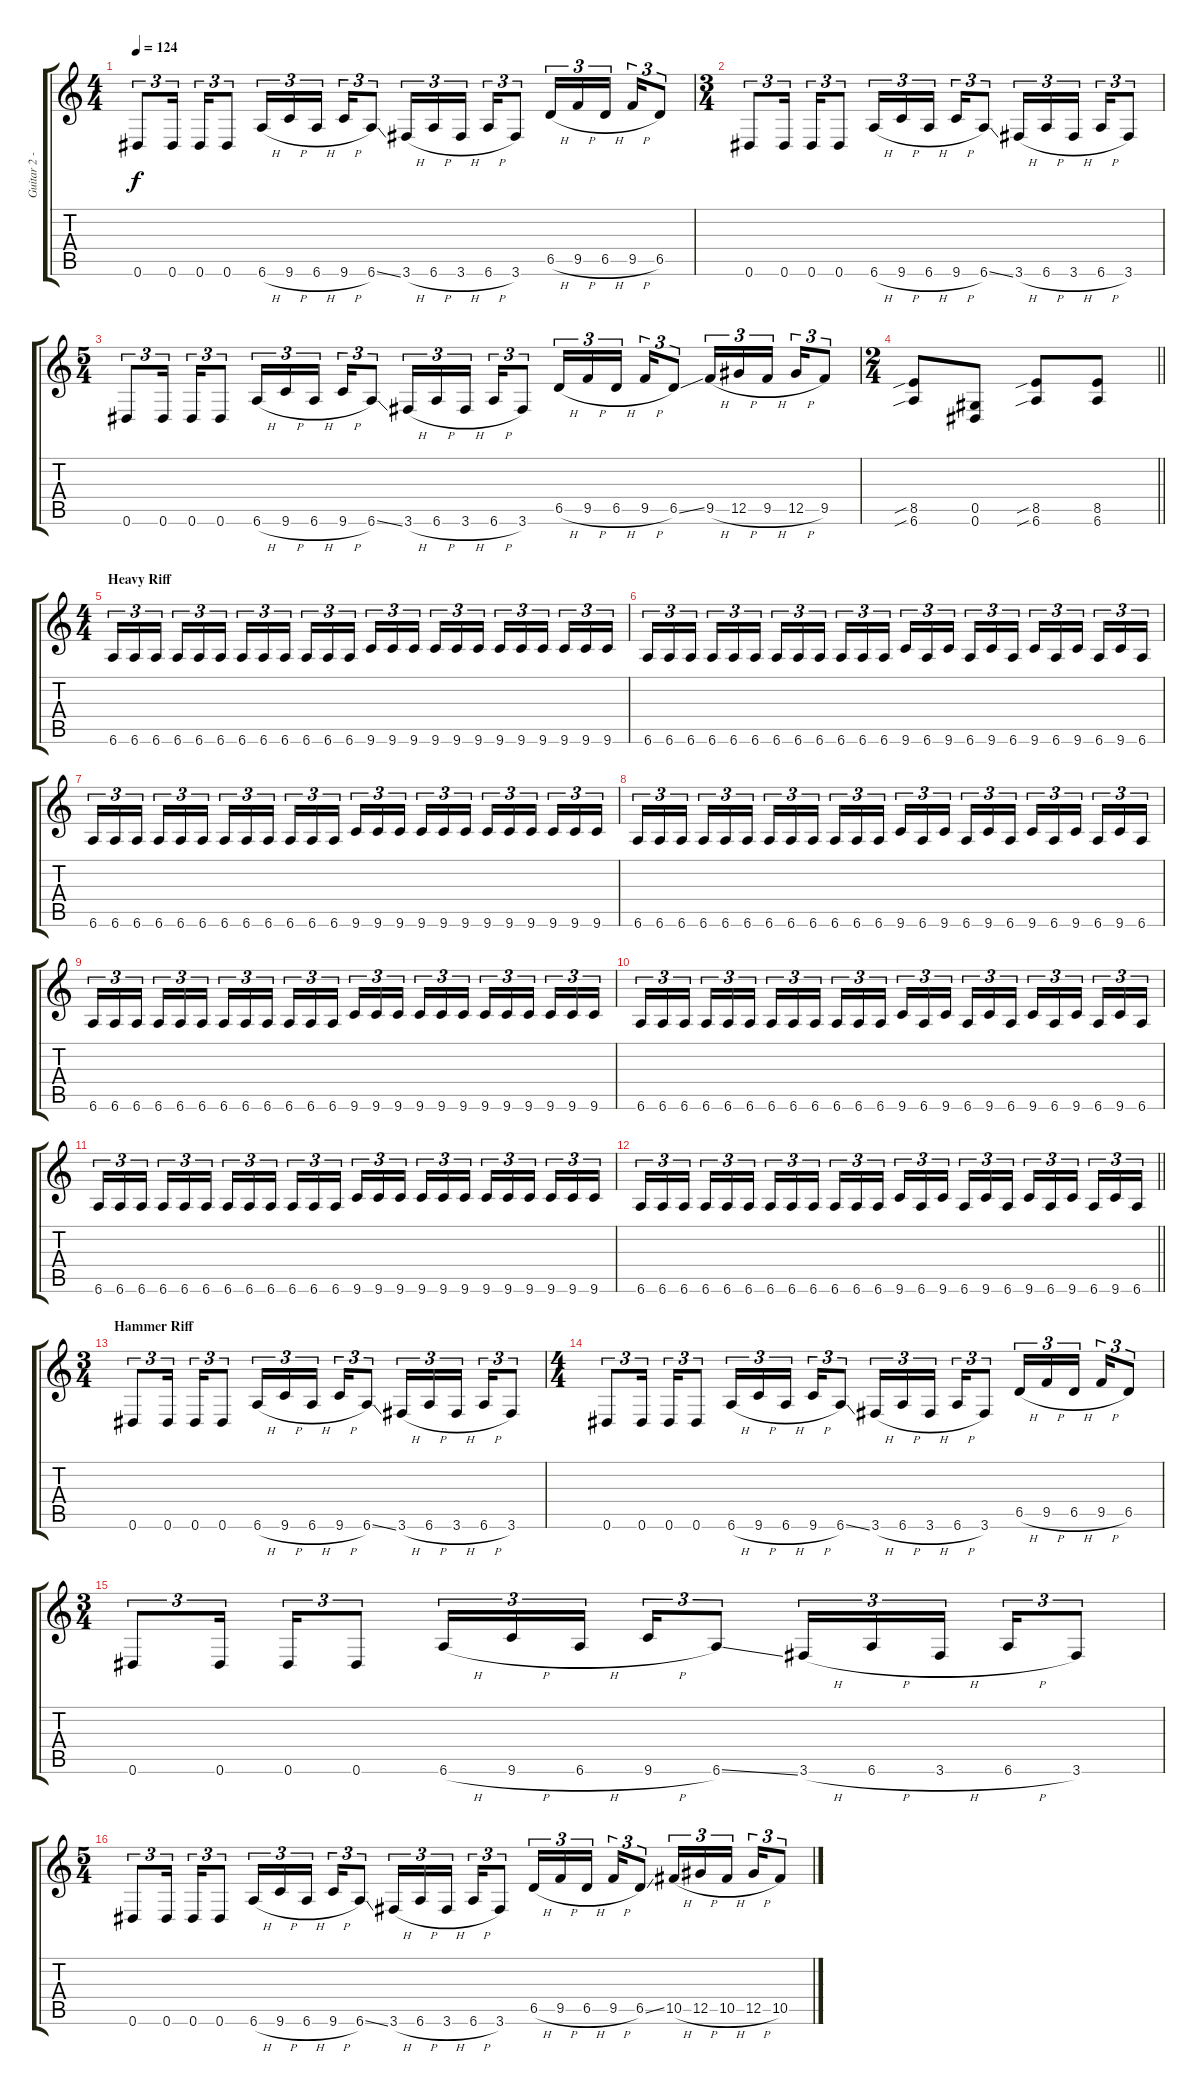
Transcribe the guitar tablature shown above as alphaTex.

\track ("Guitar 2 - Jack Owen" "Guitar 2 -") {instrument distortionguitar}
\staff {score tabs}
\tuning (Eb4 Bb3 Gb3 Db3 Ab2 Eb2) {hide}
\ts (4 4)
\tempo 124
\clef g2
\ks c
0.6.8{tu (3 2) dy f} 0.6.16{tu (3 2) beam splitsecondary} 0.6.16{tu (3 2)} 0.6.8{tu (3 2)} 6.6{h}.16{tu (3 2)} 9.6{h}.16{tu (3 2)} 6.6{h}.16{tu (3 2) beam splitsecondary} 9.6{h}.16{tu (3 2)} 6.6{ss}.8{tu (3 2)} 3.6{h}.16{tu (3 2)} 6.6{h}.16{tu (3 2)} 3.6{h}.16{tu (3 2) beam splitsecondary} 6.6{h}.16{tu (3 2)} 3.6.8{tu (3 2)} 6.5{h}.16{tu (3 2)} 9.5{h}.16{tu (3 2)} 6.5{h}.16{tu (3 2) beam splitsecondary} 9.5{h}.16{tu (3 2)} 6.5.8{tu (3 2)} |
\ts (3 4)
0.6.8{tu (3 2)} 0.6.16{tu (3 2) beam splitsecondary} 0.6.16{tu (3 2)} 0.6.8{tu (3 2)} 6.6{h}.16{tu (3 2)} 9.6{h}.16{tu (3 2)} 6.6{h}.16{tu (3 2) beam splitsecondary} 9.6{h}.16{tu (3 2)} 6.6{ss}.8{tu (3 2)} 3.6{h}.16{tu (3 2)} 6.6{h}.16{tu (3 2)} 3.6{h}.16{tu (3 2) beam splitsecondary} 6.6{h}.16{tu (3 2)} 3.6.8{tu (3 2)} |
\ts (5 4)
0.6.8{tu (3 2)} 0.6.16{tu (3 2) beam splitsecondary} 0.6.16{tu (3 2)} 0.6.8{tu (3 2)} 6.6{h}.16{tu (3 2)} 9.6{h}.16{tu (3 2)} 6.6{h}.16{tu (3 2) beam splitsecondary} 9.6{h}.16{tu (3 2)} 6.6{ss}.8{tu (3 2)} 3.6{h}.16{tu (3 2)} 6.6{h}.16{tu (3 2)} 3.6{h}.16{tu (3 2) beam splitsecondary} 6.6{h}.16{tu (3 2)} 3.6.8{tu (3 2)} 6.5{h}.16{tu (3 2)} 9.5{h}.16{tu (3 2)} 6.5{h}.16{tu (3 2) beam splitsecondary} 9.5{h}.16{tu (3 2)} 6.5{ss}.8{tu (3 2)} 9.5{h}.16{tu (3 2)} 12.5{h}.16{tu (3 2)} 9.5{h}.16{tu (3 2) beam splitsecondary} 12.5{h}.16{tu (3 2)} 9.5.8{tu (3 2)} |
\ts (2 4)
\barLineRight lightlight
(8.5{sib} 6.6{sib}).8 (0.5 0.6).8 (8.5{sib} 6.6{sib}).8 (8.5 6.6).8 |
\ts (4 4)
\section ("" "Heavy Riff")
6.6.16{tu (3 2)} 6.6.16{tu (3 2)} 6.6.16{tu (3 2) beam splitsecondary} 6.6.16{tu (3 2)} 6.6.16{tu (3 2)} 6.6.16{tu (3 2)} 6.6.16{tu (3 2)} 6.6.16{tu (3 2)} 6.6.16{tu (3 2) beam splitsecondary} 6.6.16{tu (3 2)} 6.6.16{tu (3 2)} 6.6.16{tu (3 2)} 9.6.16{tu (3 2)} 9.6.16{tu (3 2)} 9.6.16{tu (3 2) beam splitsecondary} 9.6.16{tu (3 2)} 9.6.16{tu (3 2)} 9.6.16{tu (3 2)} 9.6.16{tu (3 2)} 9.6.16{tu (3 2)} 9.6.16{tu (3 2) beam splitsecondary} 9.6.16{tu (3 2)} 9.6.16{tu (3 2)} 9.6.16{tu (3 2)} |
6.6.16{tu (3 2)} 6.6.16{tu (3 2)} 6.6.16{tu (3 2) beam splitsecondary} 6.6.16{tu (3 2)} 6.6.16{tu (3 2)} 6.6.16{tu (3 2)} 6.6.16{tu (3 2)} 6.6.16{tu (3 2)} 6.6.16{tu (3 2) beam splitsecondary} 6.6.16{tu (3 2)} 6.6.16{tu (3 2)} 6.6.16{tu (3 2)} 9.6.16{tu (3 2)} 6.6.16{tu (3 2)} 9.6.16{tu (3 2) beam splitsecondary} 6.6.16{tu (3 2)} 9.6.16{tu (3 2)} 6.6.16{tu (3 2)} 9.6.16{tu (3 2)} 6.6.16{tu (3 2)} 9.6.16{tu (3 2) beam splitsecondary} 6.6.16{tu (3 2)} 9.6.16{tu (3 2)} 6.6.16{tu (3 2)} |
6.6.16{tu (3 2)} 6.6.16{tu (3 2)} 6.6.16{tu (3 2) beam splitsecondary} 6.6.16{tu (3 2)} 6.6.16{tu (3 2)} 6.6.16{tu (3 2)} 6.6.16{tu (3 2)} 6.6.16{tu (3 2)} 6.6.16{tu (3 2) beam splitsecondary} 6.6.16{tu (3 2)} 6.6.16{tu (3 2)} 6.6.16{tu (3 2)} 9.6.16{tu (3 2)} 9.6.16{tu (3 2)} 9.6.16{tu (3 2) beam splitsecondary} 9.6.16{tu (3 2)} 9.6.16{tu (3 2)} 9.6.16{tu (3 2)} 9.6.16{tu (3 2)} 9.6.16{tu (3 2)} 9.6.16{tu (3 2) beam splitsecondary} 9.6.16{tu (3 2)} 9.6.16{tu (3 2)} 9.6.16{tu (3 2)} |
6.6.16{tu (3 2)} 6.6.16{tu (3 2)} 6.6.16{tu (3 2) beam splitsecondary} 6.6.16{tu (3 2)} 6.6.16{tu (3 2)} 6.6.16{tu (3 2)} 6.6.16{tu (3 2)} 6.6.16{tu (3 2)} 6.6.16{tu (3 2) beam splitsecondary} 6.6.16{tu (3 2)} 6.6.16{tu (3 2)} 6.6.16{tu (3 2)} 9.6.16{tu (3 2)} 6.6.16{tu (3 2)} 9.6.16{tu (3 2) beam splitsecondary} 6.6.16{tu (3 2)} 9.6.16{tu (3 2)} 6.6.16{tu (3 2)} 9.6.16{tu (3 2)} 6.6.16{tu (3 2)} 9.6.16{tu (3 2) beam splitsecondary} 6.6.16{tu (3 2)} 9.6.16{tu (3 2)} 6.6.16{tu (3 2)} |
6.6.16{tu (3 2)} 6.6.16{tu (3 2)} 6.6.16{tu (3 2) beam splitsecondary} 6.6.16{tu (3 2)} 6.6.16{tu (3 2)} 6.6.16{tu (3 2)} 6.6.16{tu (3 2)} 6.6.16{tu (3 2)} 6.6.16{tu (3 2) beam splitsecondary} 6.6.16{tu (3 2)} 6.6.16{tu (3 2)} 6.6.16{tu (3 2)} 9.6.16{tu (3 2)} 9.6.16{tu (3 2)} 9.6.16{tu (3 2) beam splitsecondary} 9.6.16{tu (3 2)} 9.6.16{tu (3 2)} 9.6.16{tu (3 2)} 9.6.16{tu (3 2)} 9.6.16{tu (3 2)} 9.6.16{tu (3 2) beam splitsecondary} 9.6.16{tu (3 2)} 9.6.16{tu (3 2)} 9.6.16{tu (3 2)} |
6.6.16{tu (3 2)} 6.6.16{tu (3 2)} 6.6.16{tu (3 2) beam splitsecondary} 6.6.16{tu (3 2)} 6.6.16{tu (3 2)} 6.6.16{tu (3 2)} 6.6.16{tu (3 2)} 6.6.16{tu (3 2)} 6.6.16{tu (3 2) beam splitsecondary} 6.6.16{tu (3 2)} 6.6.16{tu (3 2)} 6.6.16{tu (3 2)} 9.6.16{tu (3 2)} 6.6.16{tu (3 2)} 9.6.16{tu (3 2) beam splitsecondary} 6.6.16{tu (3 2)} 9.6.16{tu (3 2)} 6.6.16{tu (3 2)} 9.6.16{tu (3 2)} 6.6.16{tu (3 2)} 9.6.16{tu (3 2) beam splitsecondary} 6.6.16{tu (3 2)} 9.6.16{tu (3 2)} 6.6.16{tu (3 2)} |
6.6.16{tu (3 2)} 6.6.16{tu (3 2)} 6.6.16{tu (3 2) beam splitsecondary} 6.6.16{tu (3 2)} 6.6.16{tu (3 2)} 6.6.16{tu (3 2)} 6.6.16{tu (3 2)} 6.6.16{tu (3 2)} 6.6.16{tu (3 2) beam splitsecondary} 6.6.16{tu (3 2)} 6.6.16{tu (3 2)} 6.6.16{tu (3 2)} 9.6.16{tu (3 2)} 9.6.16{tu (3 2)} 9.6.16{tu (3 2) beam splitsecondary} 9.6.16{tu (3 2)} 9.6.16{tu (3 2)} 9.6.16{tu (3 2)} 9.6.16{tu (3 2)} 9.6.16{tu (3 2)} 9.6.16{tu (3 2) beam splitsecondary} 9.6.16{tu (3 2)} 9.6.16{tu (3 2)} 9.6.16{tu (3 2)} |
\barLineRight lightlight
6.6.16{tu (3 2)} 6.6.16{tu (3 2)} 6.6.16{tu (3 2) beam splitsecondary} 6.6.16{tu (3 2)} 6.6.16{tu (3 2)} 6.6.16{tu (3 2)} 6.6.16{tu (3 2)} 6.6.16{tu (3 2)} 6.6.16{tu (3 2) beam splitsecondary} 6.6.16{tu (3 2)} 6.6.16{tu (3 2)} 6.6.16{tu (3 2)} 9.6.16{tu (3 2)} 6.6.16{tu (3 2)} 9.6.16{tu (3 2) beam splitsecondary} 6.6.16{tu (3 2)} 9.6.16{tu (3 2)} 6.6.16{tu (3 2)} 9.6.16{tu (3 2)} 6.6.16{tu (3 2)} 9.6.16{tu (3 2) beam splitsecondary} 6.6.16{tu (3 2)} 9.6.16{tu (3 2)} 6.6.16{tu (3 2)} |
\ts (3 4)
\section ("" "Hammer Riff")
0.6.8{tu (3 2)} 0.6.16{tu (3 2) beam splitsecondary} 0.6.16{tu (3 2)} 0.6.8{tu (3 2)} 6.6{h}.16{tu (3 2)} 9.6{h}.16{tu (3 2)} 6.6{h}.16{tu (3 2) beam splitsecondary} 9.6{h}.16{tu (3 2)} 6.6{ss}.8{tu (3 2)} 3.6{h}.16{tu (3 2)} 6.6{h}.16{tu (3 2)} 3.6{h}.16{tu (3 2) beam splitsecondary} 6.6{h}.16{tu (3 2)} 3.6.8{tu (3 2)} |
\ts (4 4)
0.6.8{tu (3 2)} 0.6.16{tu (3 2) beam splitsecondary} 0.6.16{tu (3 2)} 0.6.8{tu (3 2)} 6.6{h}.16{tu (3 2)} 9.6{h}.16{tu (3 2)} 6.6{h}.16{tu (3 2) beam splitsecondary} 9.6{h}.16{tu (3 2)} 6.6{ss}.8{tu (3 2)} 3.6{h}.16{tu (3 2)} 6.6{h}.16{tu (3 2)} 3.6{h}.16{tu (3 2) beam splitsecondary} 6.6{h}.16{tu (3 2)} 3.6.8{tu (3 2)} 6.5{h}.16{tu (3 2)} 9.5{h}.16{tu (3 2)} 6.5{h}.16{tu (3 2) beam splitsecondary} 9.5{h}.16{tu (3 2)} 6.5.8{tu (3 2)} |
\ts (3 4)
0.6.8{tu (3 2)} 0.6.16{tu (3 2) beam splitsecondary} 0.6.16{tu (3 2)} 0.6.8{tu (3 2)} 6.6{h}.16{tu (3 2)} 9.6{h}.16{tu (3 2)} 6.6{h}.16{tu (3 2) beam splitsecondary} 9.6{h}.16{tu (3 2)} 6.6{ss}.8{tu (3 2)} 3.6{h}.16{tu (3 2)} 6.6{h}.16{tu (3 2)} 3.6{h}.16{tu (3 2) beam splitsecondary} 6.6{h}.16{tu (3 2)} 3.6.8{tu (3 2)} |
\ts (5 4)
0.6.8{tu (3 2)} 0.6.16{tu (3 2) beam splitsecondary} 0.6.16{tu (3 2)} 0.6.8{tu (3 2)} 6.6{h}.16{tu (3 2)} 9.6{h}.16{tu (3 2)} 6.6{h}.16{tu (3 2) beam splitsecondary} 9.6{h}.16{tu (3 2)} 6.6{ss}.8{tu (3 2)} 3.6{h}.16{tu (3 2)} 6.6{h}.16{tu (3 2)} 3.6{h}.16{tu (3 2) beam splitsecondary} 6.6{h}.16{tu (3 2)} 3.6.8{tu (3 2)} 6.5{h}.16{tu (3 2)} 9.5{h}.16{tu (3 2)} 6.5{h}.16{tu (3 2) beam splitsecondary} 9.5{h}.16{tu (3 2)} 6.5{ss}.8{tu (3 2)} 10.5{h}.16{tu (3 2)} 12.5{h}.16{tu (3 2)} 10.5{h}.16{tu (3 2) beam splitsecondary} 12.5{h}.16{tu (3 2)} 10.5.8{tu (3 2)}
